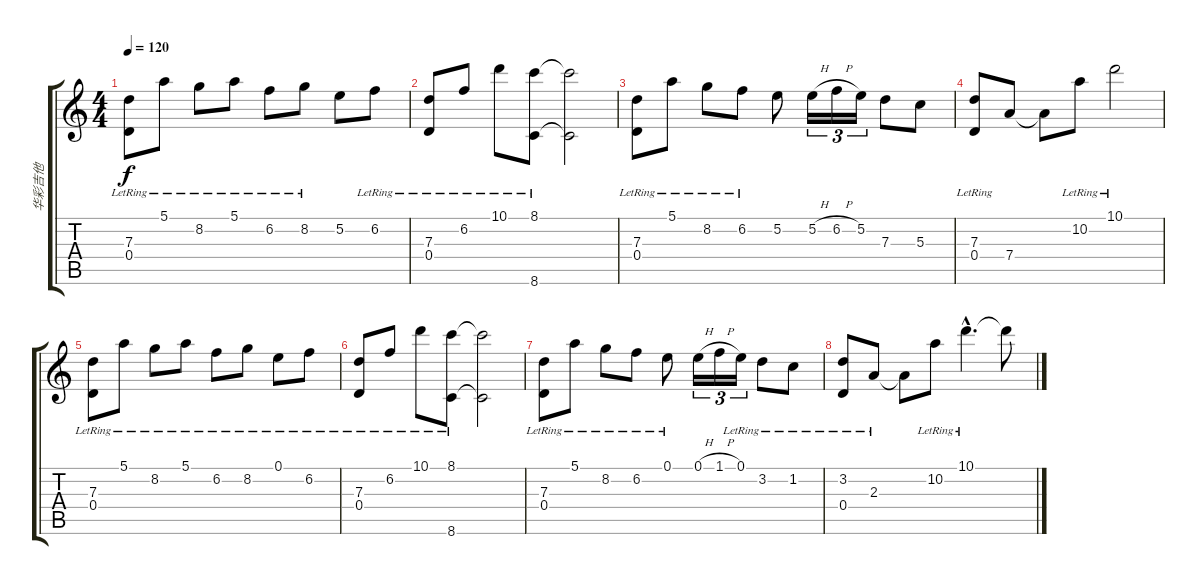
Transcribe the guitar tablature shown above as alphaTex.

\track ("华彩吉他" "华彩吉他") {instrument acousticguitarsteel}
\staff {score tabs}
\tuning (E4 B3 G3 D3 A2 E2) {hide}
\ts (4 4)
\tempo 120
\clef g2
\ks c
(7.3{lr} 0.4{lr}).8{dy f instrument acousticguitarsteel} 5.1{lr}.8 8.2{lr}.8 5.1{lr}.8 6.2{lr}.8 8.2{lr}.8 5.2.8 6.2{lr}.8 |
(7.3{lr} 0.4{lr}).8 6.2{lr}.8 10.1{lr}.8 (8.1{lr} 8.6{lr}).8 (8.1{t} 8.6{t}).2 |
(7.3{lr} 0.4{lr}).8 5.1{lr}.8 8.2{lr}.8 6.2{lr}.8 5.2.8 5.2{h}.16{tu (3 2)} 6.2{h}.16{tu (3 2)} 5.2.16{tu (3 2)} 7.3.8 5.3.8 |
(7.3 0.4{lr}).8 7.4.8 7.4{t}.8 10.2{lr}.8 10.1{lr}.2 |
(7.3{lr} 0.4{lr}).8 5.1{lr}.8 8.2{lr}.8 5.1{lr}.8 6.2{lr}.8 8.2{lr}.8 0.1{lr}.8 6.2{lr}.8 |
(7.3{lr} 0.4{lr}).8 6.2{lr}.8 10.1{lr}.8 (8.1{lr} 8.6{lr}).8 (8.1{t} 8.6{t}).2 |
(7.3{lr} 0.4{lr}).8 5.1{lr}.8 8.2{lr}.8 6.2{lr}.8 0.1{lr}.8 0.1{h}.16{tu (3 2)} 1.1{h}.16{tu (3 2)} 0.1{lr}.16{tu (3 2)} 3.2{lr}.8 1.2{lr}.8 |
(3.2{lr} 0.4{lr}).8 2.3{lr}.8 2.3{t}.8 10.2{lr}.8 10.1{hac lr}.4{d} 10.1{t}.8
